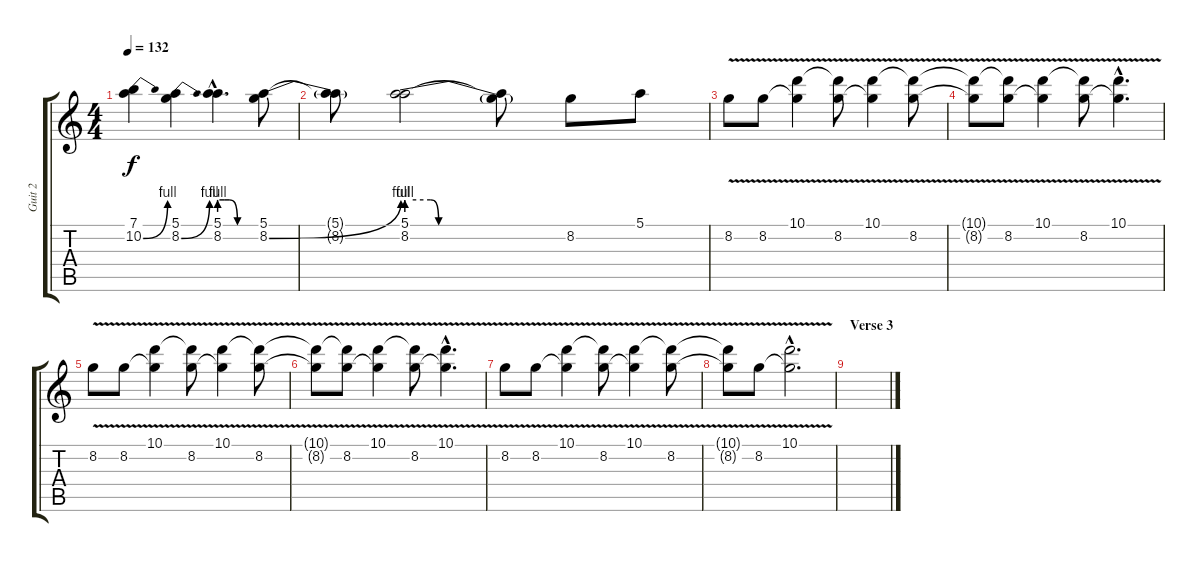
\track ("Guit 2" "Guit 2") {instrument distortionguitar}
\staff {score tabs}
\tuning (E4 B3 G3 D3 A2 E2) {hide}
\ts (4 4)
\tempo 132
\clef g2
\ks c
(7.1 10.2{be (bend 0 0 60 4)}).4{dy f} (5.1 8.2{be (bend 0 0 60 4)}).4 (5.1{hac} 8.2{be (custom 0 4 8 4 16 4 30 0 40 0 60 0) hac}).4{d} (5.1 8.2{be (bend 0 0 60 4)}).8 |
(5.1{t} 8.2{t}).8 (5.1 8.2{be (custom 0 4 9 4 12 0 30 0 40 0 60 0)}).2 (5.1{t} 8.2{t}).8 8.2.8 5.1.8 |
8.2{v}.8 8.2{v}.8 (10.1{v} 8.2{t}).4 (10.1{t} 8.2{v}).8 (10.1{v} 8.2{t}).4 (10.1{t} 8.2{v}).8 |
(10.1{t} 8.2{t}).8 (10.1{t} 8.2{v}).8 (10.1{v} 8.2{t}).4 (10.1{t} 8.2{v}).8 (10.1{v hac} 8.2{hac t}).4{d} |
8.2{v}.8 8.2{v}.8 (10.1{v} 8.2{t}).4 (10.1{t} 8.2{v}).8 (10.1{v} 8.2{t}).4 (10.1{t} 8.2{v}).8 |
(10.1{t} 8.2{t}).8 (10.1{t} 8.2{v}).8 (10.1{v} 8.2{t}).4 (10.1{t} 8.2{v}).8 (10.1{v hac} 8.2{hac t}).4{d} |
8.2{v}.8 8.2{v}.8 (10.1{v} 8.2{t}).4 (10.1{t} 8.2{v}).8 (10.1{v} 8.2{t}).4 (10.1{t} 8.2{v}).8 |
(10.1{t} 8.2{t}).8 8.2{v}.8 (10.1{v hac} 8.2{hac t}).2{d} |
\section ("" "Verse 3")
